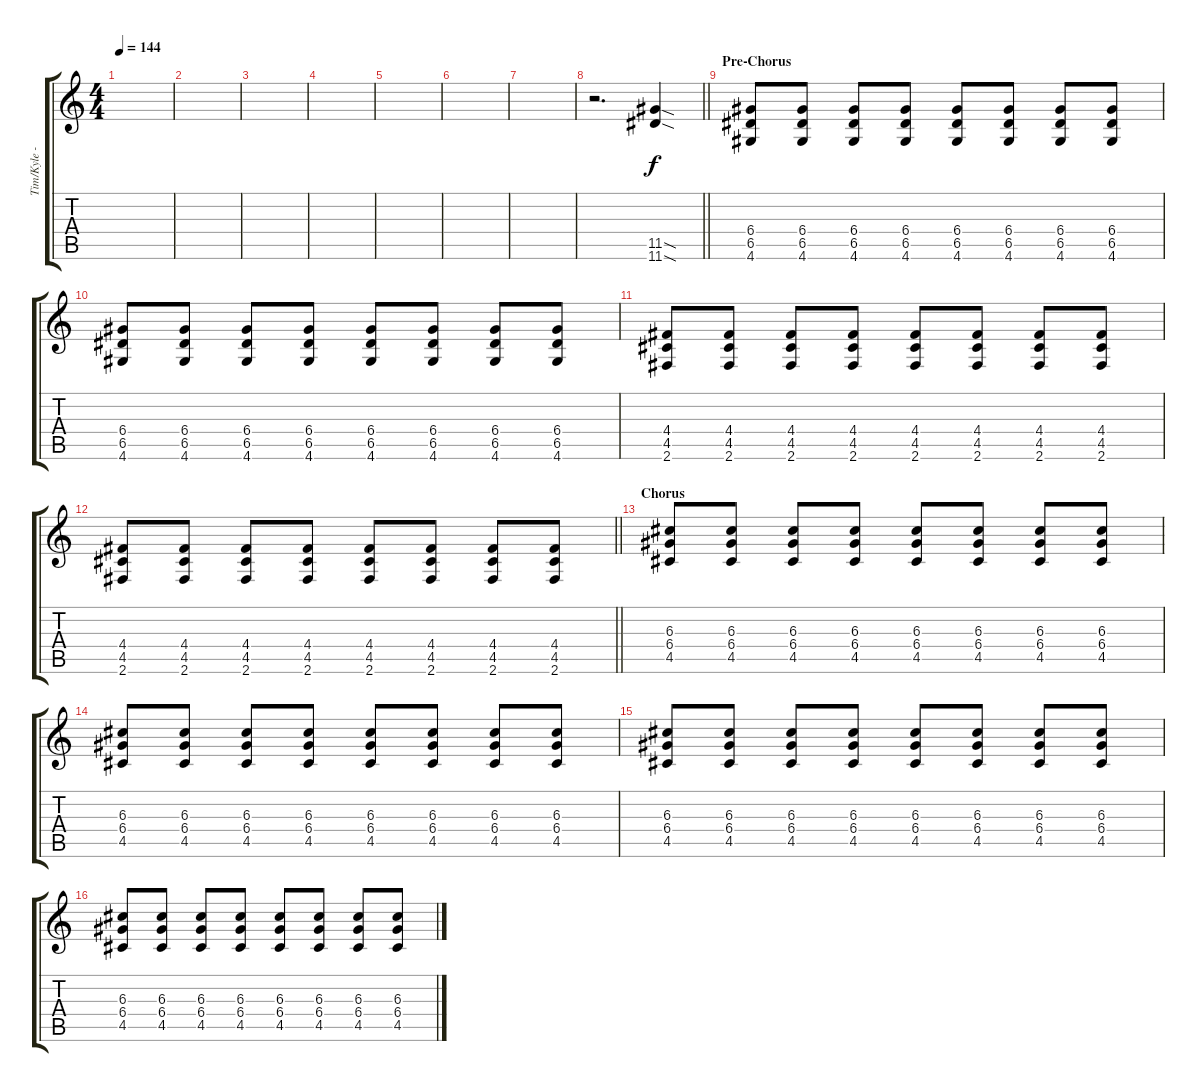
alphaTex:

\track ("Tim/Kyle - Guitar" "Tim/Kyle -") {instrument distortionguitar}
\staff {score tabs}
\tuning (E4 B3 G3 D3 A2 E2) {hide}
\ts (4 4)
\tempo 144
\clef g2
\ks c
|
|
|
|
|
|
|
\barLineRight lightlight
r.2{d} (11.5{sod} 11.6{sod}).4 |
\section ("" "Pre-Chorus")
(6.4 6.5 4.6).8 (6.4 6.5 4.6).8 (6.4 6.5 4.6).8 (6.4 6.5 4.6).8 (6.4 6.5 4.6).8 (6.4 6.5 4.6).8 (6.4 6.5 4.6).8 (6.4 6.5 4.6).8 |
(6.4 6.5 4.6).8 (6.4 6.5 4.6).8 (6.4 6.5 4.6).8 (6.4 6.5 4.6).8 (6.4 6.5 4.6).8 (6.4 6.5 4.6).8 (6.4 6.5 4.6).8 (6.4 6.5 4.6).8 |
(4.4 4.5 2.6).8 (4.4 4.5 2.6).8 (4.4 4.5 2.6).8 (4.4 4.5 2.6).8 (4.4 4.5 2.6).8 (4.4 4.5 2.6).8 (4.4 4.5 2.6).8 (4.4 4.5 2.6).8 |
\barLineRight lightlight
(4.4 4.5 2.6).8 (4.4 4.5 2.6).8 (4.4 4.5 2.6).8 (4.4 4.5 2.6).8 (4.4 4.5 2.6).8 (4.4 4.5 2.6).8 (4.4 4.5 2.6).8 (4.4 4.5 2.6).8 |
\section ("" "Chorus")
(6.3 6.4 4.5).8 (6.3 6.4 4.5).8 (6.3 6.4 4.5).8 (6.3 6.4 4.5).8 (6.3 6.4 4.5).8 (6.3 6.4 4.5).8 (6.3 6.4 4.5).8 (6.3 6.4 4.5).8 |
(6.3 6.4 4.5).8 (6.3 6.4 4.5).8 (6.3 6.4 4.5).8 (6.3 6.4 4.5).8 (6.3 6.4 4.5).8 (6.3 6.4 4.5).8 (6.3 6.4 4.5).8 (6.3 6.4 4.5).8 |
(6.3 6.4 4.5).8 (6.3 6.4 4.5).8 (6.3 6.4 4.5).8 (6.3 6.4 4.5).8 (6.3 6.4 4.5).8 (6.3 6.4 4.5).8 (6.3 6.4 4.5).8 (6.3 6.4 4.5).8 |
(6.3 6.4 4.5).8 (6.3 6.4 4.5).8 (6.3 6.4 4.5).8 (6.3 6.4 4.5).8 (6.3 6.4 4.5).8 (6.3 6.4 4.5).8 (6.3 6.4 4.5).8 (6.3 6.4 4.5).8
